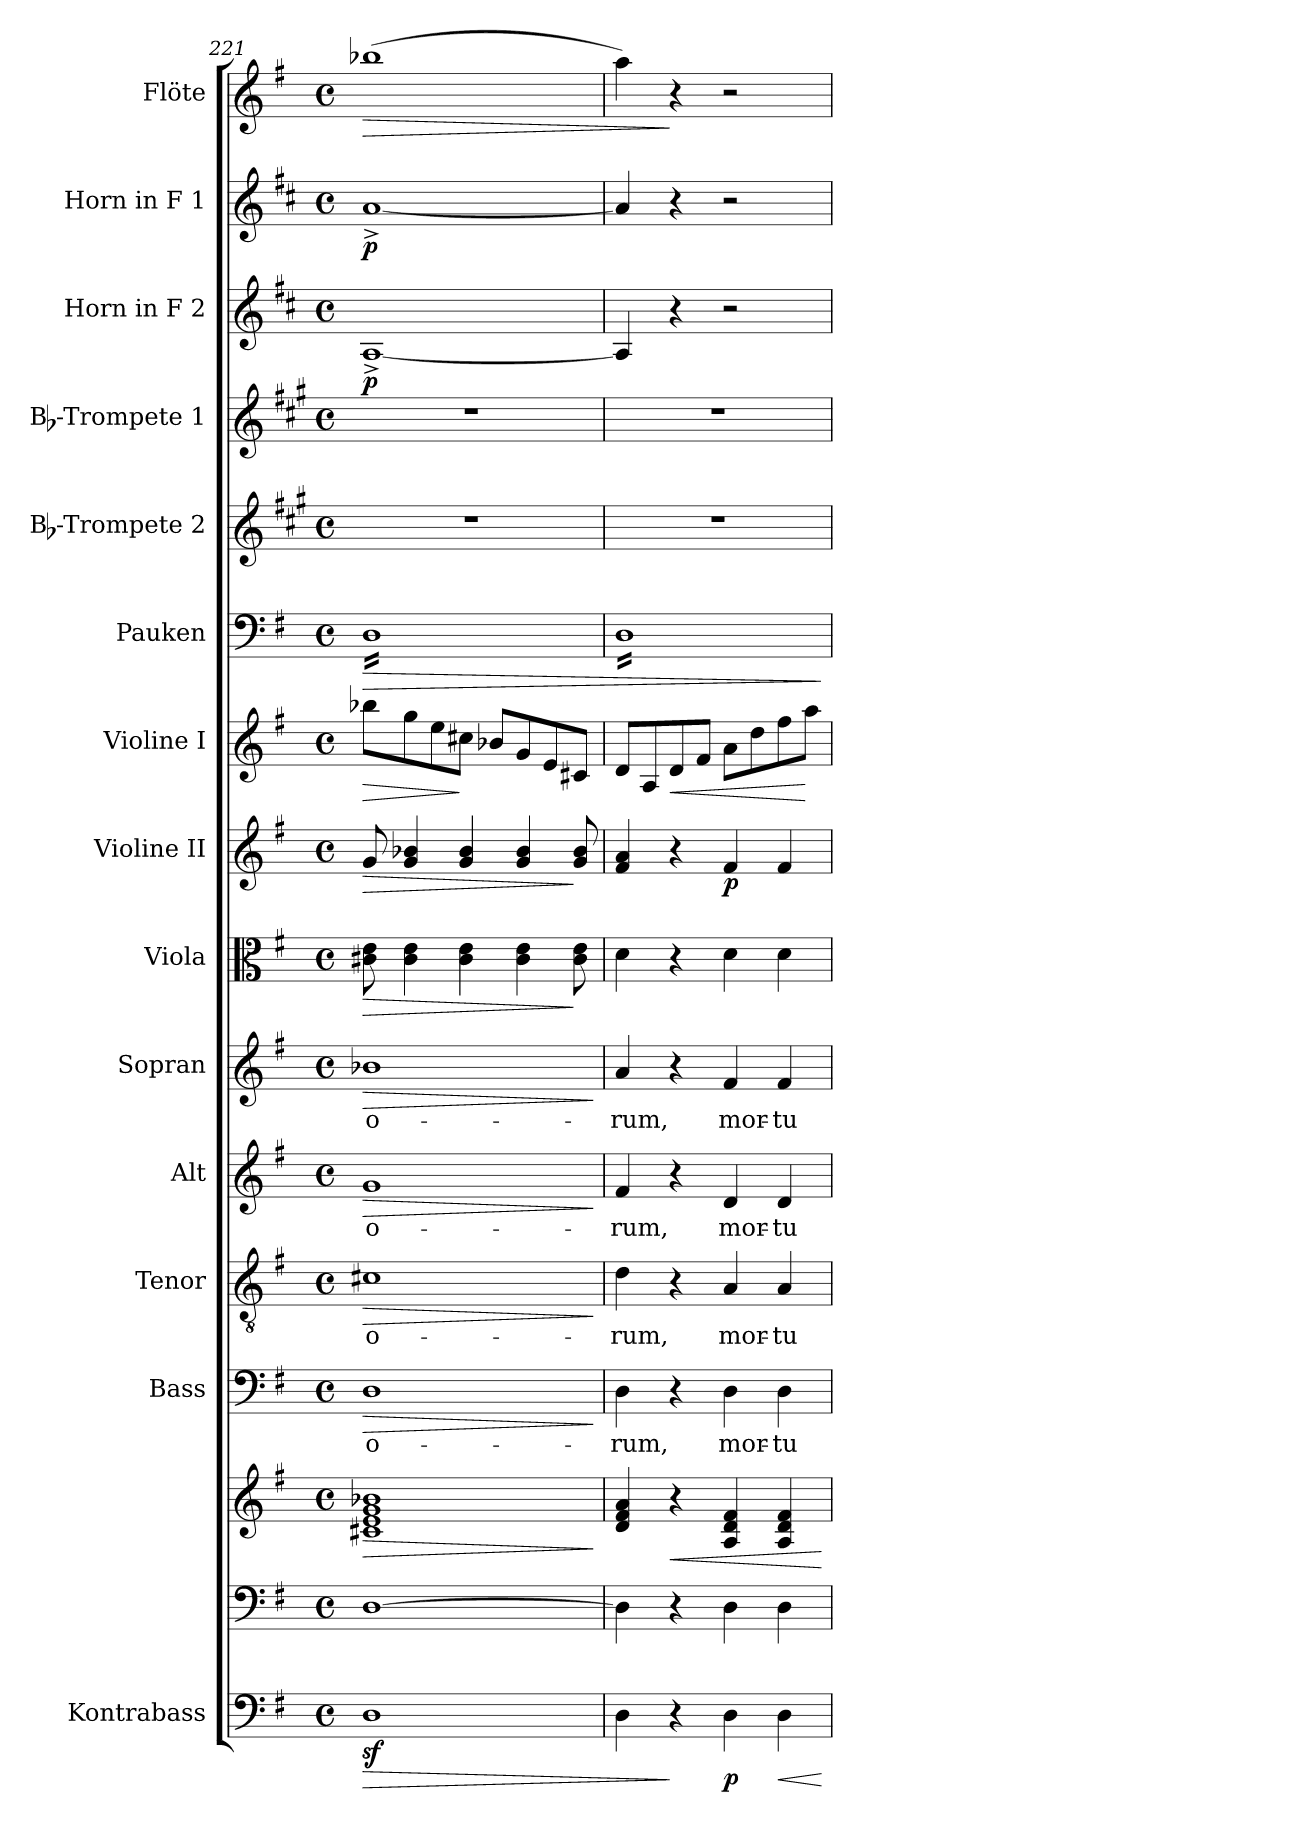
**kern	**dynam	**kern	**kern	**dynam	**kern	**text	**dynam	**kern	**text	**dynam	**kern	**text	**dynam	**kern	**text	**dynam	**kern	**dynam	**kern	**dynam	**kern	**dynam	**kern	**dynam	**kern	**kern	**kern	**dynam	**kern	**dynam	**kern	**dynam
*part15	*part15	*part14	*part14	*part14	*part13	*part13	*part13	*part12	*part12	*part12	*part11	*part11	*part11	*part10	*part10	*part10	*part9	*part9	*part8	*part8	*part7	*part7	*part6	*part6	*part5	*part4	*part3	*part3	*part2	*part2	*part1	*part1
*staff16	*staff16	*staff15	*staff14	*staff14/15	*staff13	*staff13	*staff13	*staff12	*staff12	*staff12	*staff11	*staff11	*staff11	*staff10	*staff10	*staff10	*staff9	*staff9	*staff8	*staff8	*staff7	*staff7	*staff6	*staff6	*staff5	*staff4	*staff3	*staff3	*staff2	*staff2	*staff1	*staff1
*I"Kontrabass	*	*	*	*	*I"Bass	*	*	*I"Tenor	*	*	*I"Alt	*	*	*I"Sopran	*	*	*I"Viola	*	*I"Violine II	*	*I"Violine I	*	*I"Pauken	*	*I"Bb-Trompete 2	*I"Bb-Trompete 1	*I"Horn in F 2	*	*I"Horn in F 1	*	*I"Flöte	*
*I'Kb.	*	*	*	*	*I'B.	*	*	*I'T.	*	*	*I'A.	*	*	*I'S.	*	*	*I'Vla.	*	*I'Vl. II	*	*I'Vl. I	*	*I'Pk.	*	*I'Bb Trp. 2	*I'Bb Trp. 1	*	*	*	*	*I'Fl.	*
*clefF4	*	*clefF4	*clefG2	*	*clefF4	*	*	*clefGv2	*	*	*clefG2	*	*	*clefG2	*	*	*clefC3	*	*clefG2	*	*clefG2	*	*clefF4	*	*clefG2	*clefG2	*clefG2	*	*clefG2	*	*clefG2	*
*ITrd7c12	*	*	*	*	*	*	*	*	*	*	*	*	*	*	*	*	*	*	*	*	*	*	*	*	*ITrd1c2	*ITrd1c2	*ITrd4c7	*	*ITrd4c7	*	*	*
*k[f#]	*	*k[f#]	*k[f#]	*	*k[f#]	*	*	*k[f#]	*	*	*k[f#]	*	*	*k[f#]	*	*	*k[f#]	*	*k[f#]	*	*k[f#]	*	*k[f#]	*	*k[f#]	*k[f#]	*k[f#]	*	*k[f#]	*	*k[f#]	*
*G:	*	*G:	*G:	*	*G:	*	*	*G:	*	*	*G:	*	*	*G:	*	*	*G:	*	*G:	*	*G:	*	*G:	*	*G:	*G:	*G:	*	*G:	*	*G:	*
*M4/4	*	*M4/4	*M4/4	*	*M4/4	*	*	*M4/4	*	*	*M4/4	*	*	*M4/4	*	*	*M4/4	*	*M4/4	*	*M4/4	*	*M4/4	*	*M4/4	*M4/4	*M4/4	*	*M4/4	*	*M4/4	*
*met(c)	*	*met(c)	*met(c)	*	*met(c)	*	*	*met(c)	*	*	*met(c)	*	*	*met(c)	*	*	*met(c)	*	*met(c)	*	*met(c)	*	*met(c)	*	*met(c)	*met(c)	*met(c)	*	*met(c)	*	*met(c)	*
=221	=221	=221	=221	=221	=221	=221	=221	=221	=221	=221	=221	=221	=221	=221	=221	=221	=221	=221	=221	=221	=221	=221	=221	=221	=221	=221	=221	=221	=221	=221	=221	=221
!	!LO:HP:b	!	!	!LO:HP:b	!	!LO:LY:b	!LO:HP:b	!	!LO:LY:b	!LO:HP:b	!	!LO:LY:b	!LO:HP:b	!	!LO:LY:b	!LO:HP:b	!	!LO:HP:b	!	!LO:HP:b	!	!LO:HP:b	!	!LO:HP:b	!	!	!	!LO:DY:b	!	!LO:DY:b	!	!LO:HP:b
*	*	*	*	*	*	*	*	*	*	*	*	*	*	*	*	*	*	*	*	*	*	*	*tremolo	*	*	*	*	*	*	*	*	*
1DDz<	>	[1D	1c#X 1e 1g 1b-X	>	1D	-o-	>	1c#X	-o-	>	1g	-o-	>	1b-X	-o-	>	8c#X\ 8e\	>	8g/	>	8bb-X\L	>	16DLL	>	1r	1r	[1D^>	p	[1d^>	p	(>1bb-X	>
.	.	.	.	.	.	.	.	.	.	.	.	.	.	.	.	.	.	.	.	.	.	.	16D	.	.	.	.	.	.	.	.	.
.	.	.	.	.	.	.	.	.	.	.	.	.	.	.	.	.	4c#\ 4e\	.	4g/ 4b-X/	.	8gg\	.	16D	.	.	.	.	.	.	.	.	.
.	.	.	.	.	.	.	.	.	.	.	.	.	.	.	.	.	.	.	.	.	.	.	16D	.	.	.	.	.	.	.	.	.
.	.	.	.	.	.	.	.	.	.	.	.	.	.	.	.	.	.	.	.	.	8ee\	.	16D	.	.	.	.	.	.	.	.	.
.	.	.	.	.	.	.	.	.	.	.	.	.	.	.	.	.	.	.	.	.	.	.	16D	.	.	.	.	.	.	.	.	.
.	.	.	.	.	.	.	.	.	.	.	.	.	.	.	.	.	4c#\ 4e\	.	4g/ 4b-/	.	8cc#X\J	]	16D	.	.	.	.	.	.	.	.	.
.	.	.	.	.	.	.	.	.	.	.	.	.	.	.	.	.	.	.	.	.	.	.	16D	.	.	.	.	.	.	.	.	.
.	.	.	.	.	.	.	.	.	.	.	.	.	.	.	.	.	.	.	.	.	8b-X/L	.	16D	.	.	.	.	.	.	.	.	.
.	.	.	.	.	.	.	.	.	.	.	.	.	.	.	.	.	.	.	.	.	.	.	16D	.	.	.	.	.	.	.	.	.
.	.	.	.	.	.	.	.	.	.	.	.	.	.	.	.	.	4c#\ 4e\	.	4g/ 4b-/	.	8g/	.	16D	.	.	.	.	.	.	.	.	.
.	.	.	.	.	.	.	.	.	.	.	.	.	.	.	.	.	.	.	.	.	.	.	16D	.	.	.	.	.	.	.	.	.
.	.	.	.	.	.	.	.	.	.	.	.	.	.	.	.	.	.	.	.	.	8e/	.	16D	.	.	.	.	.	.	.	.	.
.	.	.	.	.	.	.	.	.	.	.	.	.	.	.	.	.	.	.	.	.	.	.	16D	.	.	.	.	.	.	.	.	.
.	.	.	.	.	.	.	.	.	.	.	.	.	.	.	.	.	8c#\ 8e\	]	8g/ 8b-/	]	8c#X/J	.	16D	.	.	.	.	.	.	.	.	.
.	.	.	.	.	.	.	.	.	.	.	.	.	.	.	.	.	.	.	.	.	.	.	16DJJ	.	.	.	.	.	.	.	.	.
.	.	.	.	]	.	.	]	.	.	]	.	.	]	.	.	]	.	.	.	.	.	.	.	.	.	.	.	.	.	.	.	.
=222	=222	=222	=222	=222	=222	=222	=222	=222	=222	=222	=222	=222	=222	=222	=222	=222	=222	=222	=222	=222	=222	=222	=222	=222	=222	=222	=222	=222	=222	=222	=222	=222
!	!	!	!	!	!	!LO:LY:b	!	!	!LO:LY:b	!	!	!LO:LY:b	!	!	!LO:LY:b	!	!	!	!	!	!	!	!	!	!	!	!	!	!	!	!	!
4DD\	.	4D\]	4d/ 4f#/ 4a/	.	4D\	-rum,	.	4d\	-rum,	.	4f#/	-rum,	.	4a/	-rum,	.	4d\	.	4f#/ 4a/	.	8d/L	.	16DLL	.	1r	1r	4D/]	.	4d/]	.	4aa\)	.
.	.	.	.	.	.	.	.	.	.	.	.	.	.	.	.	.	.	.	.	.	.	.	16D	.	.	.	.	.	.	.	.	.
.	.	.	.	.	.	.	.	.	.	.	.	.	.	.	.	.	.	.	.	.	8A/	.	16D	.	.	.	.	.	.	.	.	.
.	.	.	.	.	.	.	.	.	.	.	.	.	.	.	.	.	.	.	.	.	.	.	16D	.	.	.	.	.	.	.	.	.
!	!	!	!	!LO:HP:b	!	!	!	!	!	!	!	!	!	!	!	!	!	!	!	!	!	!LO:HP:b	!	!	!	!	!	!	!	!	!	!
4r	]	4r	4r	<	4r	.	.	4r	.	.	4r	.	.	4r	.	.	4r	.	4r	.	8d/	<	16D	.	.	.	4r	.	4r	.	4r	]
.	.	.	.	.	.	.	.	.	.	.	.	.	.	.	.	.	.	.	.	.	.	.	16D	.	.	.	.	.	.	.	.	.
.	.	.	.	.	.	.	.	.	.	.	.	.	.	.	.	.	.	.	.	.	8f#/J	.	16D	.	.	.	.	.	.	.	.	.
.	.	.	.	.	.	.	.	.	.	.	.	.	.	.	.	.	.	.	.	.	.	.	16D	.	.	.	.	.	.	.	.	.
!	!LO:DY:b	!	!	!	!	!LO:LY:b	!	!	!LO:LY:b	!	!	!LO:LY:b	!	!	!LO:LY:b	!	!	!	!	!LO:DY:b	!	!	!	!	!	!	!	!	!	!	!	!
4DD\	p	4D\	4A/ 4d/ 4f#/	.	4D\	mor-	.	4A/	mor-	.	4d/	mor-	.	4f#/	mor-	.	4d\	.	4f#/	p	8a\L	.	16D	.	.	.	2r	.	2r	.	2r	.
.	.	.	.	.	.	.	.	.	.	.	.	.	.	.	.	.	.	.	.	.	.	.	16D	.	.	.	.	.	.	.	.	.
.	.	.	.	.	.	.	.	.	.	.	.	.	.	.	.	.	.	.	.	.	8dd\	.	16D	.	.	.	.	.	.	.	.	.
.	.	.	.	.	.	.	.	.	.	.	.	.	.	.	.	.	.	.	.	.	.	.	16D	.	.	.	.	.	.	.	.	.
!	!LO:HP:b	!	!	!	!	!LO:LY:b	!	!	!LO:LY:b	!	!	!LO:LY:b	!	!	!LO:LY:b	!	!	!	!	!	!	!	!	!	!	!	!	!	!	!	!	!
4DD\	<	4D\	4A/ 4d/ 4f#/	.	4D\	-tu-	.	4A/	-tu-	.	4d/	-tu-	.	4f#/	-tu-	.	4d\	.	4f#/	.	8ff#\	.	16D	.	.	.	.	.	.	.	.	.
.	.	.	.	.	.	.	.	.	.	.	.	.	.	.	.	.	.	.	.	.	.	.	16D	.	.	.	.	.	.	.	.	.
.	.	.	.	.	.	.	.	.	.	.	.	.	.	.	.	.	.	.	.	.	8aa\J	[	16D	.	.	.	.	.	.	.	.	.
.	.	.	.	.	.	.	.	.	.	.	.	.	.	.	.	.	.	.	.	.	.	.	16DJJ	.	.	.	.	.	.	.	.	.
*	*	*	*	*	*	*	*	*	*	*	*	*	*	*	*	*	*	*	*	*	*	*	*Xtremolo	*	*	*	*	*	*	*	*	*
.	[	.	.	[	.	.	.	.	.	.	.	.	.	.	.	.	.	.	.	.	.	.	.	]	.	.	.	.	.	.	.	.
=	=	=	=	=	=	=	=	=	=	=	=	=	=	=	=	=	=	=	=	=	=	=	=	=	=	=	=	=	=	=	=	=
*-	*-	*-	*-	*-	*-	*-	*-	*-	*-	*-	*-	*-	*-	*-	*-	*-	*-	*-	*-	*-	*-	*-	*-	*-	*-	*-	*-	*-	*-	*-	*-	*-
